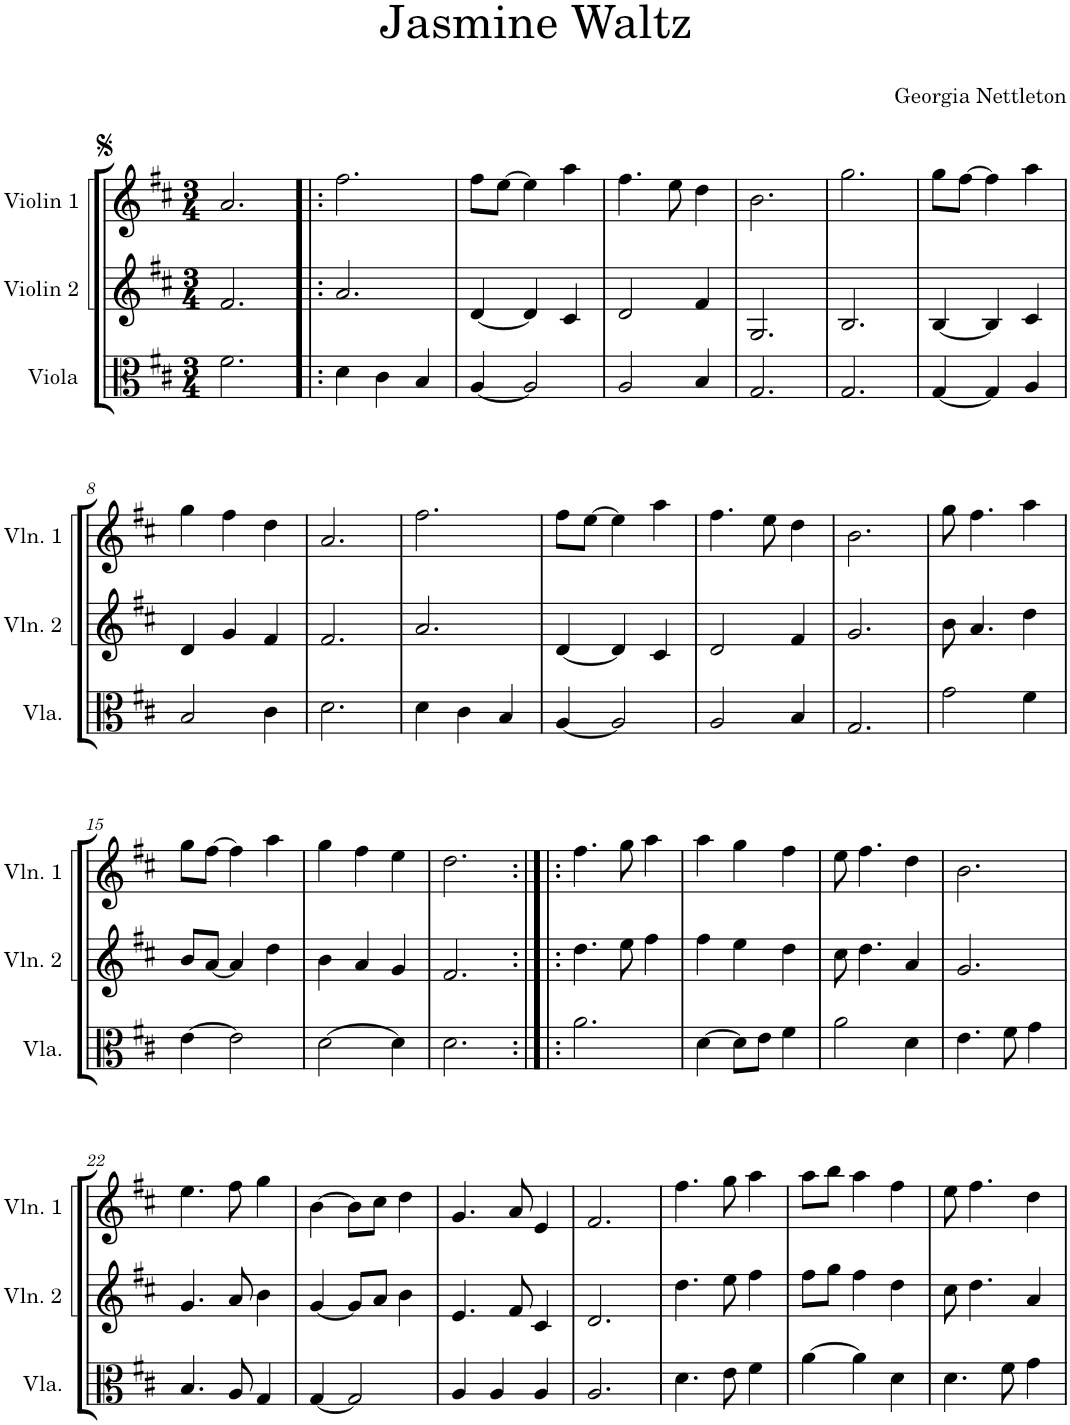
**kern	**kern	**kern
*part3	*part2	*part1
*staff3	*staff2	*staff1
*I"Viola	*I"Violin 2	*I"Violin 1
*I'Vla.	*I'Vln. 2	*I'Vln. 1
*clefC3	*clefG2	*clefG2
*k[f#c#]	*k[f#c#]	*k[f#c#]
*M3/4	*M3/4	*M3/4
=1	=1	=1
2.f#\	2.f#/	2.a/
=2!|:	=2!|:	=2!|:
4d\	2.a/	2.ff#\
4c#\	.	.
4B/	.	.
=3	=3	=3
[4A/	[4d/	8ff#\L
.	.	[8ee\J
2A/]	4d/]	4ee\]
.	4c#/	4aa\
=4	=4	=4
2A/	2d/	4.ff#\
.	.	8ee\
4B/	4f#/	4dd\
=5	=5	=5
2.G/	2.G/	2.b\
=6	=6	=6
2.G/	2.B/	2.gg\
=7	=7	=7
[4G/	[4B/	8gg\L
.	.	[8ff#\J
4G/]	4B/]	4ff#\]
4A/	4c#/	4aa\
!!LO:LB:g=z
=8	=8	=8
2B/	4d/	4gg\
.	4g/	4ff#\
4c#\	4f#/	4dd\
=9	=9	=9
2.d\	2.f#/	2.a/
=10	=10	=10
4d\	2.a/	2.ff#\
4c#\	.	.
4B/	.	.
=11	=11	=11
[4A/	[4d/	8ff#\L
.	.	[8ee\J
2A/]	4d/]	4ee\]
.	4c#/	4aa\
=12	=12	=12
2A/	2d/	4.ff#\
.	.	8ee\
4B/	4f#/	4dd\
=13	=13	=13
2.G/	2.g/	2.b\
=14	=14	=14
2g\	8b\	8gg\
.	4.a/	4.ff#\
4f#\	4dd\	4aa\
!!LO:LB:g=z
=15	=15	=15
[4e\	8b/L	8gg\L
.	[8a/J	[8ff#\J
2e\]	4a/]	4ff#\]
.	4dd\	4aa\
=16	=16	=16
[2d\	4b\	4gg\
.	4a/	4ff#\
4d\]	4g/	4ee\
=17	=17	=17
2.d\	2.f#/	2.dd\
=18:|!|:	=18:|!|:	=18:|!|:
2.a\	4.dd\	4.ff#\
.	8ee\	8gg\
.	4ff#\	4aa\
=19	=19	=19
[4d\	4ff#\	4aa\
8d\L]	4ee\	4gg\
8e\J	.	.
4f#\	4dd\	4ff#\
=20	=20	=20
2a\	8cc#\	8ee\
.	4.dd\	4.ff#\
4d\	4a/	4dd\
=21	=21	=21
4.e\	2.g/	2.b\
8f#\	.	.
4g\	.	.
!!LO:LB:g=z
=22	=22	=22
4.B/	4.g/	4.ee\
8A/	8a/	8ff#\
4G/	4b\	4gg\
=23	=23	=23
[4G/	[4g/	[4b\
2G/]	8g/L]	8b\L]
.	8a/J	8cc#\J
.	4b\	4dd\
=24	=24	=24
4A/	4.e/	4.g/
4A/	.	.
.	8f#/	8a/
4A/	4c#/	4e/
=25	=25	=25
2.A/	2.d/	2.f#/
=26	=26	=26
4.d\	4.dd\	4.ff#\
8e\	8ee\	8gg\
4f#\	4ff#\	4aa\
=27	=27	=27
[4a\	8ff#\L	8aa\L
.	8gg\J	8bb\J
4a\]	4ff#\	4aa\
4d\	4dd\	4ff#\
=28	=28	=28
4.d\	8cc#\	8ee\
.	4.dd\	4.ff#\
8f#\	.	.
4g\	4a/	4dd\
=	=	=
*-	*-	*-
